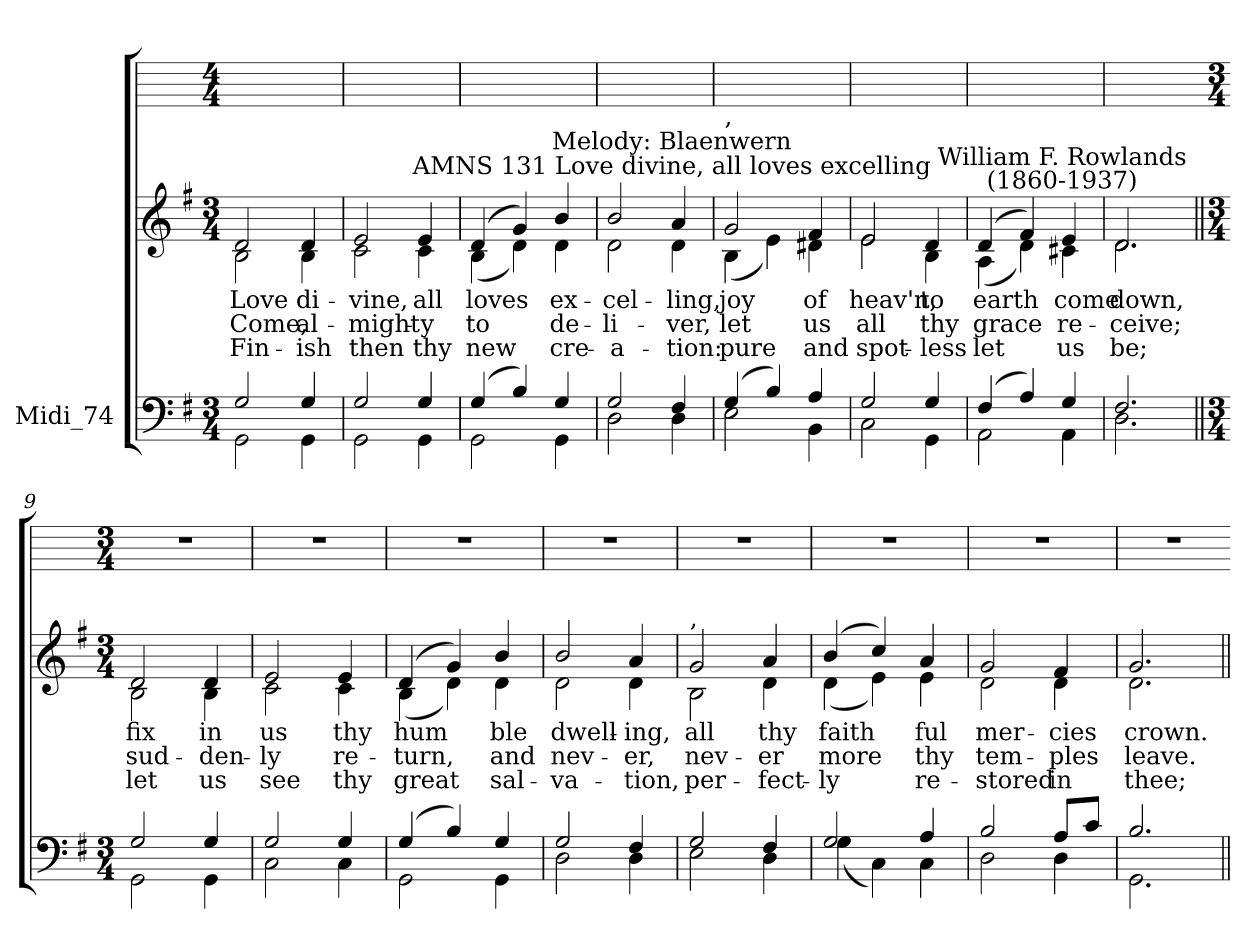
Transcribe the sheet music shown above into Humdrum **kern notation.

**kern	**kern	**text	**text	**text	**kern
*part3	*part2	*part2	*part2	*part2	*part1
*staff3	*staff2	*staff2	*staff2	*staff2	*staff1
*I"Midi_74	*	*	*	*	*
*clefF4	*clefG2	*	*	*	*
*k[f#]	*k[f#]	*	*	*	*
*G:	*G:	*	*	*	*
*M3/4	*M3/4	*	*	*	*M4/4
=1	=1	=1	=1	=1	=1
*^	*	*	*	*	*
!	!	!LO:TX:a:cj:t=Charles Wesley\n(1707-1788)	!	!	!	!
!	!	!	!LO:LY:b	!LO:LY:b	!LO:LY:b	!
*	*	*^	*	*	*	*
2G/	2GG\	2d/	2B\	Love	Come,	Fin-	2.r
!	!	!	!	!LO:LY:b	!LO:LY:b	!LO:LY:b	!
4G/	4GG\	4d/	4B\	-di-	-al-	-ish	.
=2	=2	=2	=2	=2	=2	=2	=2
!	!	!	!	!LO:LY:b	!LO:LY:b	!LO:LY:b	!
2G/	2GG\	2e/	2c\	vine,	might-	-then	2.r
!	!	!	!	!LO:LY:b	!LO:LY:b	!LO:LY:b	!
4G/	4GG\	4e/	4c\	all	y	thy	.
=3	=3	=3	=3	=3	=3	=3	=3
!	!	!	!	!LO:LY:b	!LO:LY:b	!LO:LY:b	!
(>4G/	2GG\	(>4d/	(<4B\	loves	to	new	2.r
4B/)	.	4g/)	4d\)	.	.	.	.
!	!	!	!	!LO:LY:b	!LO:LY:b	!LO:LY:b	!
4G/	4GG\	4b/	4d\	ex-	-de-	-cre-	.
=4	=4	=4	=4	=4	=4	=4	=4
!	!	!	!	!LO:LY:b	!LO:LY:b	!LO:LY:b	!
2G/	2D\	2b/	2d\	-cel-	-li-	-a-	2.r
!	!	!LO:TX:a:cj:t=AMNS 131 Love divine, all loves excelling	!	!	!	!	!
!	!	!LO:TX:a:cj:t=Melody&colon; Blaenwern	!	!	!	!	!
!	!	!	!	!LO:LY:b	!LO:LY:b	!LO:LY:b	!
4F#/	4D\	4a/	4d\	-ling,	ver,	tion:	.
=5	=5	=5	=5	=5	=5	=5	=5
!	!	!LO:TX:a:t=,	!	!	!	!	!
!	!	!	!	!LO:LY:b	!LO:LY:b	!LO:LY:b	!
(>4G/	2E\	2g/	(4B\	joy	let	pure	2.r
4B/)	.	.	4e\)	.	.	.	.
!	!	!	!	!LO:LY:b	!LO:LY:b	!LO:LY:b	!
4A/	4BB\	4f#/	4d#X\	of	us	and	.
=6	=6	=6	=6	=6	=6	=6	=6
!	!	!	!	!LO:LY:b	!LO:LY:b	!LO:LY:b	!
2G/	2C\	2e/	2e\	heav'n,	all	spot-	2.r
!	!	!	!	!LO:LY:b	!LO:LY:b	!LO:LY:b	!
4G/	4GG\	4d/	4B\	-to	thy	less	.
=7	=7	=7	=7	=7	=7	=7	=7
!	!	!	!	!LO:LY:b	!LO:LY:b	!LO:LY:b	!
(>4F#/	2AA\	(>4d/	(<4A\	earth	grace	let	2.r
4A/)	.	4f#/)	4d\)	.	.	.	.
!	!	!LO:TX:a:cj:t=William F. Rowlands\n(1860-1937)	!	!	!	!	!
!	!	!	!	!LO:LY:b	!LO:LY:b	!LO:LY:b	!
4G/	4AA\	4e/	4c#X\	come	re-	-us	.
=8	=8	=8	=8	=8	=8	=8	=8
!	!	!	!	!LO:LY:b	!LO:LY:b	!LO:LY:b	!
2.F#/	2.D\	2.d/	2.d\	down,	ceive;	be;	2.r
!!LO:LB:g=z
=9||	=9||	=9||	=9||	=9	=9	=9	=9
*M3/4	*	*M3/4	*	*	*	*	*M3/4
!	!	!	!	!LO:LY:b	!LO:LY:b	!LO:LY:b	!
2G/	2GG\	2d/	2B\	fix	sud-	-let	2.r
!	!	!	!	!LO:LY:b	!LO:LY:b	!LO:LY:b	!
4G/	4GG\	4d/	4B\	in	den-	-us	.
=10	=10	=10	=10	=10	=10	=10	=10
!	!	!	!	!LO:LY:b	!LO:LY:b	!LO:LY:b	!
2G/	2C\	2e/	2c\	us	ly	see	2.r
!	!	!	!	!LO:LY:b	!LO:LY:b	!LO:LY:b	!
4G/	4C\	4e/	4c\	thy	re-	-thy	.
=11	=11	=11	=11	=11	=11	=11	=11
!	!	!	!	!LO:LY:b	!LO:LY:b	!LO:LY:b	!
(>4G/	2GG\	(>4d/	(<4B\	hum	turn,	great	2.r
4B/)	.	4g/)	4d\)	.	.	.	.
!	!	!	!	!LO:LY:b	!LO:LY:b	!LO:LY:b	!
4G/	4GG\	4b/	4d\	ble	and	sal-	.
=12	=12	=12	=12	=12	=12	=12	=12
!	!	!	!	!LO:LY:b	!LO:LY:b	!LO:LY:b	!
2G/	2D\	2b/	2d\	-dwell-	-nev-	-va-	2.r
!	!	!	!	!LO:LY:b	!LO:LY:b	!LO:LY:b	!
4F#/	4D\	4a/	4d\	-ing,	er,	tion,	.
=13	=13	=13	=13	=13	=13	=13	=13
!	!	!LO:TX:a:t=,	!	!	!	!	!
!	!	!	!	!LO:LY:b	!LO:LY:b	!LO:LY:b	!
2G/	2E\	2g/	2B\	all	nev-	-per-	2.r
!	!	!	!	!LO:LY:b	!LO:LY:b	!LO:LY:b	!
4F#/	4D\	4a/	4d\	-thy	er	fect-	.
=14	=14	=14	=14	=14	=14	=14	=14
!	!	!	!	!LO:LY:b	!LO:LY:b	!LO:LY:b	!
2G/	(<4G\	(>4b/	(<4d\	-faith	more	ly	2.r
.	4C\)	4cc/)	4e\)	.	.	.	.
!	!	!	!	!LO:LY:b	!LO:LY:b	!LO:LY:b	!
4A/	4C\	4a/	4e\	ful	thy	re-	.
=15	=15	=15	=15	=15	=15	=15	=15
!	!	!	!	!LO:LY:b	!LO:LY:b	!LO:LY:b	!
2B/	2D\	2g/	2d\	-mer-	-tem-	-stored	2.r
!	!	!	!	!LO:LY:b	!LO:LY:b	!LO:LY:b	!
8A/L	4D\	4f#/	4d\	cies	ples	in	.
8c/J	.	.	.	.	.	.	.
=16	=16	=16	=16	=16	=16	=16	=16
!	!	!	!	!LO:LY:b	!LO:LY:b	!LO:LY:b	!
2.B/	2.GG\	2.g/	2.d\	crown.	leave.	thee;	2.r
*v	*v	*	*	*	*	*	*
*	*v	*v	*	*	*	*
=||	=||	=	=	=	=
*-	*-	*-	*-	*-	*-
